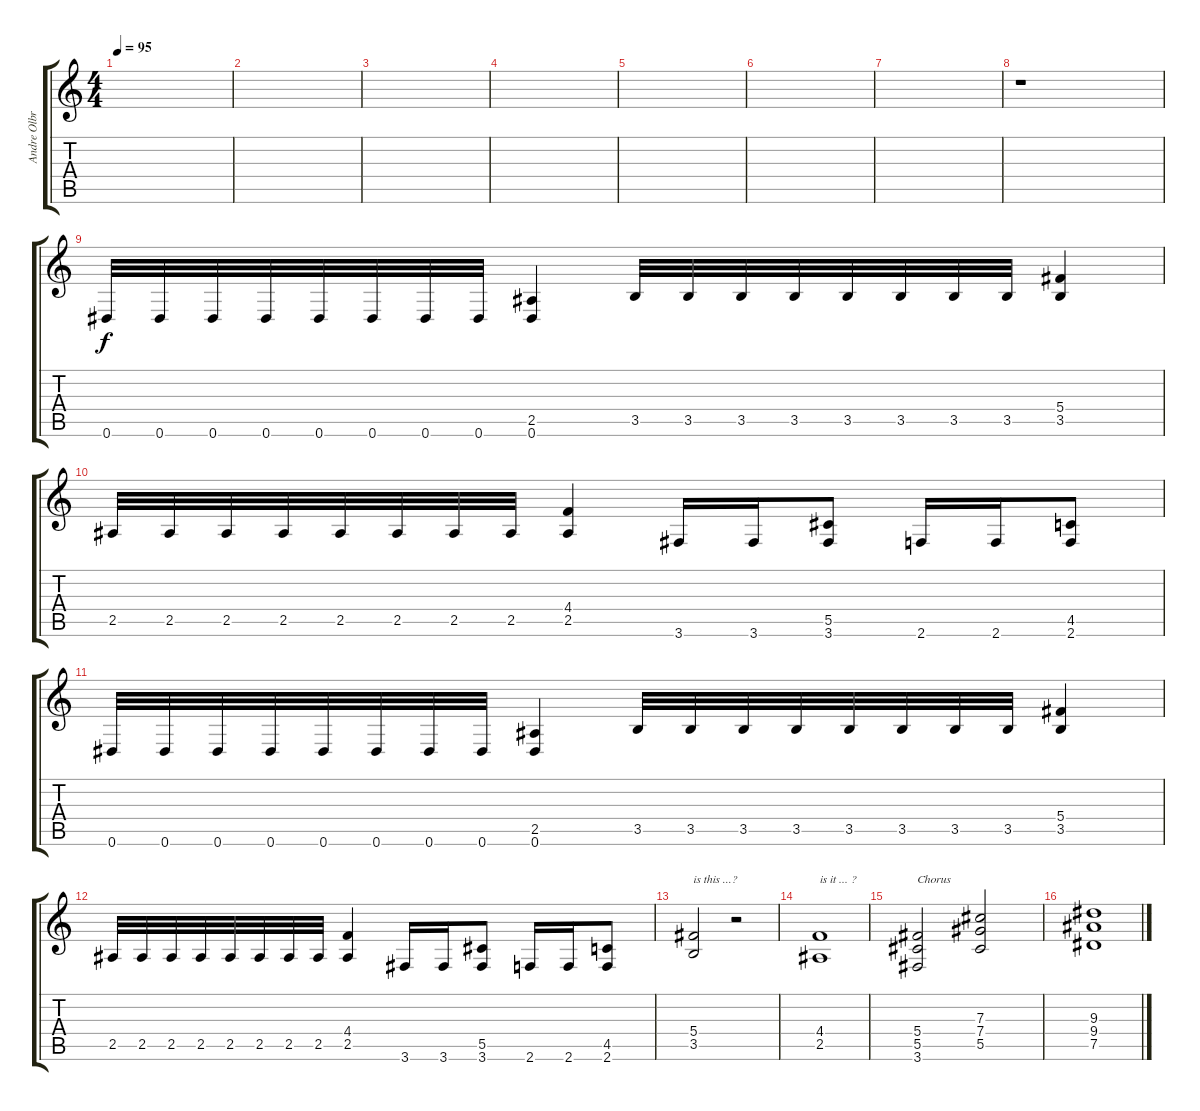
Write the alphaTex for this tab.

\track ("Andre Olbrich" "Andre Olbr") {instrument overdrivenguitar}
\staff {score tabs}
\tuning (Eb4 Bb3 Gb3 Db3 Ab2 Eb2) {hide}
\ts (4 4)
\tempo 95
\clef g2
\ks c
|
|
|
|
|
|
|
r.1 |
0.6.32 0.6.32 0.6.32 0.6.32 0.6.32 0.6.32 0.6.32 0.6.32 (2.5 0.6).4 3.5.32 3.5.32 3.5.32 3.5.32 3.5.32 3.5.32 3.5.32 3.5.32 (5.4 3.5).4 |
2.5.32 2.5.32 2.5.32 2.5.32 2.5.32 2.5.32 2.5.32 2.5.32 (4.4 2.5).4 3.6.16 3.6.16 (5.5 3.6).8 2.6.16 2.6.16 (4.5 2.6).8 |
0.6.32 0.6.32 0.6.32 0.6.32 0.6.32 0.6.32 0.6.32 0.6.32 (2.5 0.6).4 3.5.32 3.5.32 3.5.32 3.5.32 3.5.32 3.5.32 3.5.32 3.5.32 (5.4 3.5).4 |
2.5.32 2.5.32 2.5.32 2.5.32 2.5.32 2.5.32 2.5.32 2.5.32 (4.4 2.5).4 3.6.16 3.6.16 (5.5 3.6).8 2.6.16 2.6.16 (4.5 2.6).8 |
(5.4 3.5).2{txt "is this ...?"} r.2 |
(4.4 2.5).1{txt "is it ... ?"} |
(5.4 5.5 3.6).2{txt "Chorus"} (7.3 7.4 5.5).2 |
(9.3 9.4 7.5).1
